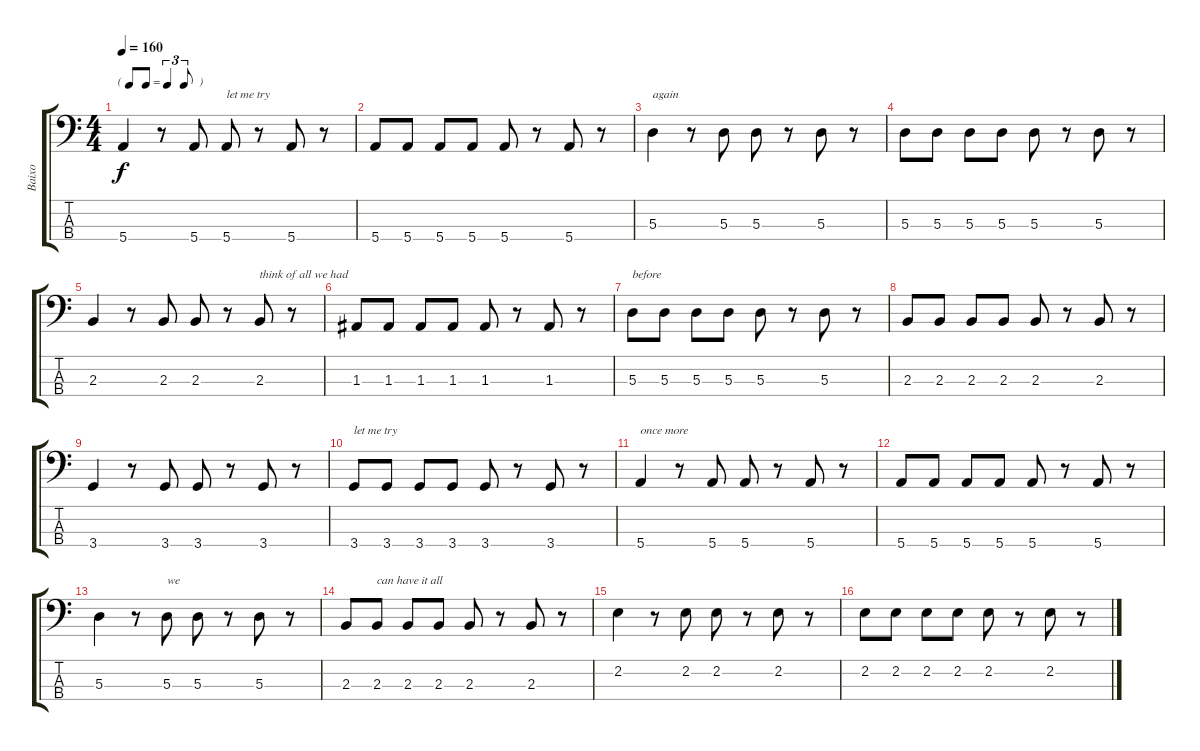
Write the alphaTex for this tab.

\track ("Baixo" "Baixo") {instrument electricbassfinger}
\staff {score tabs}
\tuning (G2 D2 A1 E1) {hide}
\ts (4 4)
\tf triplet8th
\tempo 160
\clef f4
\ks c
5.4.4{dy f} r.8 5.4.8 5.4.8{txt "let me try"} r.8 5.4.8 r.8 |
5.4.8 5.4.8 5.4.8 5.4.8 5.4.8 r.8 5.4.8 r.8 |
5.3.4{txt "again"} r.8 5.3.8 5.3.8 r.8 5.3.8 r.8 |
5.3.8 5.3.8 5.3.8 5.3.8 5.3.8 r.8 5.3.8 r.8 |
2.3.4 r.8 2.3.8 2.3.8 r.8 2.3.8{txt "think of all we had "} r.8 |
1.3.8 1.3.8 1.3.8 1.3.8 1.3.8 r.8 1.3.8 r.8 |
5.3.8{txt "before"} 5.3.8 5.3.8 5.3.8 5.3.8 r.8 5.3.8 r.8 |
2.3.8 2.3.8 2.3.8 2.3.8 2.3.8 r.8 2.3.8 r.8 |
3.4.4 r.8 3.4.8 3.4.8 r.8 3.4.8 r.8 |
3.4.8{txt "let me try"} 3.4.8 3.4.8 3.4.8 3.4.8 r.8 3.4.8 r.8 |
5.4.4{txt "once more"} r.8 5.4.8 5.4.8 r.8 5.4.8 r.8 |
5.4.8 5.4.8 5.4.8 5.4.8 5.4.8 r.8 5.4.8 r.8 |
5.3.4 r.8 5.3.8{txt "we"} 5.3.8 r.8 5.3.8 r.8 |
2.3.8 2.3.8{txt "can have it all"} 2.3.8 2.3.8 2.3.8 r.8 2.3.8 r.8 |
2.2.4 r.8 2.2.8 2.2.8 r.8 2.2.8 r.8 |
2.2.8 2.2.8 2.2.8 2.2.8 2.2.8 r.8 2.2.8 r.8
